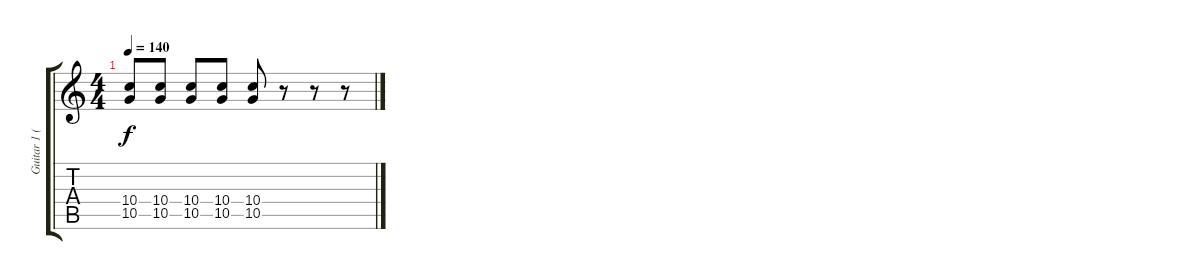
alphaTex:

\track ("Guitar 1 (Distortion)" "Guitar 1 (") {instrument distortionguitar}
\staff {score tabs}
\tuning (E4 B3 G3 D3 A2 E2) {hide}
\ts (4 4)
\tempo 140
\clef g2
\ks c
(10.4 10.5).8{dy f} (10.4 10.5).8 (10.4 10.5).8 (10.4 10.5).8 (10.4 10.5).8 r.8 r.8 r.8
